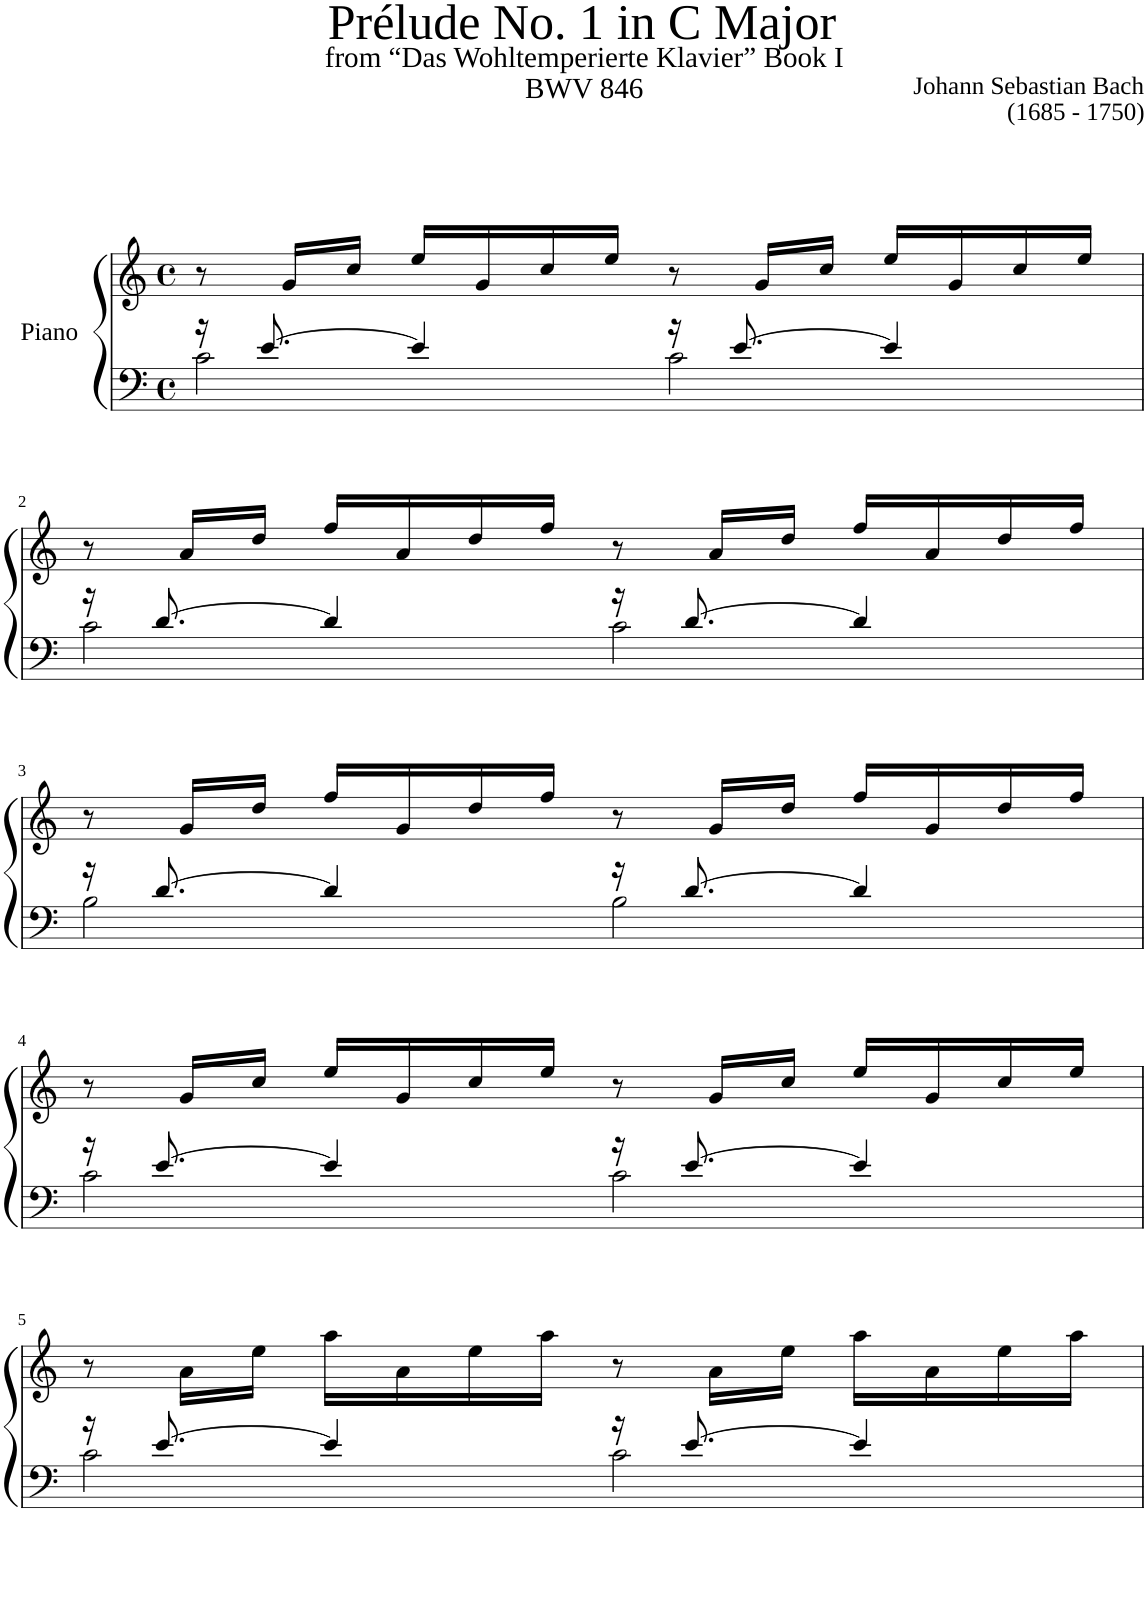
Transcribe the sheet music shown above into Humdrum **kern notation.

**kern	**kern
*part1	*part1
*staff2	*staff1
*I"Piano	*
*I'Pno	*
*clefF4	*clefG2
*k[]	*k[]
*M4/4	*M4/4
*met(c)	*met(c)
=1	=1
*^	*
16r	2c\	8r
[8.e/	.	.
.	.	16g/LL
.	.	16cc/JJ
4e/]	.	16ee/LL
.	.	16g/
.	.	16cc/
.	.	16ee/JJ
16r	2c\	8r
[8.e/	.	.
.	.	16g/LL
.	.	16cc/JJ
4e/]	.	16ee/LL
.	.	16g/
.	.	16cc/
.	.	16ee/JJ
!!LO:LB:g=z
=2	=2	=2
16r	2c\	8r
[8.d/	.	.
.	.	16a/LL
.	.	16dd/JJ
4d/]	.	16ff/LL
.	.	16a/
.	.	16dd/
.	.	16ff/JJ
16r	2c\	8r
[8.d/	.	.
.	.	16a/LL
.	.	16dd/JJ
4d/]	.	16ff/LL
.	.	16a/
.	.	16dd/
.	.	16ff/JJ
!!LO:LB:g=z
=3	=3	=3
16r	2B\	8r
[8.d/	.	.
.	.	16g/LL
.	.	16dd/JJ
4d/]	.	16ff/LL
.	.	16g/
.	.	16dd/
.	.	16ff/JJ
16r	2B\	8r
[8.d/	.	.
.	.	16g/LL
.	.	16dd/JJ
4d/]	.	16ff/LL
.	.	16g/
.	.	16dd/
.	.	16ff/JJ
!!LO:LB:g=z
=4	=4	=4
16r	2c\	8r
[8.e/	.	.
.	.	16g/LL
.	.	16cc/JJ
4e/]	.	16ee/LL
.	.	16g/
.	.	16cc/
.	.	16ee/JJ
16r	2c\	8r
[8.e/	.	.
.	.	16g/LL
.	.	16cc/JJ
4e/]	.	16ee/LL
.	.	16g/
.	.	16cc/
.	.	16ee/JJ
!!LO:LB:g=z
=5	=5	=5
16r	2c\	8r
[8.e/	.	.
.	.	16a\LL
.	.	16ee\JJ
4e/]	.	16aa\LL
.	.	16a\
.	.	16ee\
.	.	16aa\JJ
16r	2c\	8r
[8.e/	.	.
.	.	16a\LL
.	.	16ee\JJ
4e/]	.	16aa\LL
.	.	16a\
.	.	16ee\
.	.	16aa\JJ
*v	*v	*
=	=
*-	*-
